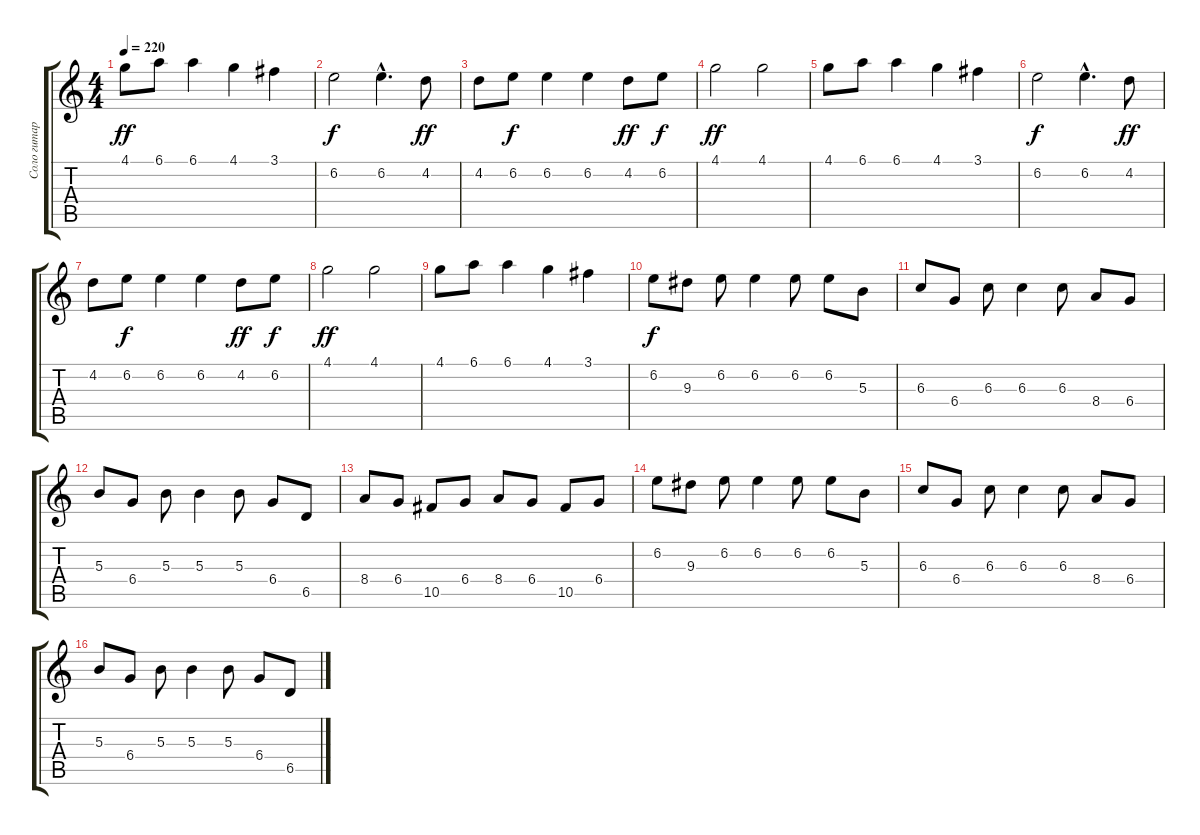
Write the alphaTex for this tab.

\track ("Соло гитара" "Соло гитар") {instrument overdrivenguitar}
\staff {score tabs}
\tuning (Eb4 Bb3 Gb3 Db3 Ab2 Eb2) {hide}
\ts (4 4)
\tempo 220
\clef g2
\ks c
4.1.8{dy ff} 6.1.8 6.1.4 4.1.4 3.1.4 |
6.2.2{dy f} 6.2{hac}.4{d} 4.2.8{dy ff} |
4.2.8 6.2.8{dy f} 6.2.4 6.2.4 4.2.8{dy ff} 6.2.8{dy f} |
4.1.2{dy ff} 4.1.2 |
4.1.8 6.1.8 6.1.4 4.1.4 3.1.4 |
6.2.2{dy f} 6.2{hac}.4{d} 4.2.8{dy ff} |
4.2.8 6.2.8{dy f} 6.2.4 6.2.4 4.2.8{dy ff} 6.2.8{dy f} |
4.1.2{dy ff} 4.1.2 |
4.1.8 6.1.8 6.1.4 4.1.4 3.1.4 |
6.2.8{dy f} 9.3.8 6.2.8 6.2.4 6.2.8 6.2.8 5.3.8 |
6.3.8 6.4.8 6.3.8 6.3.4 6.3.8 8.4.8 6.4.8 |
5.3.8 6.4.8 5.3.8 5.3.4 5.3.8 6.4.8 6.5.8 |
8.4.8 6.4.8 10.5.8 6.4.8 8.4.8 6.4.8 10.5.8 6.4.8 |
6.2.8 9.3.8 6.2.8 6.2.4 6.2.8 6.2.8 5.3.8 |
6.3.8 6.4.8 6.3.8 6.3.4 6.3.8 8.4.8 6.4.8 |
5.3.8 6.4.8 5.3.8 5.3.4 5.3.8 6.4.8 6.5.8
